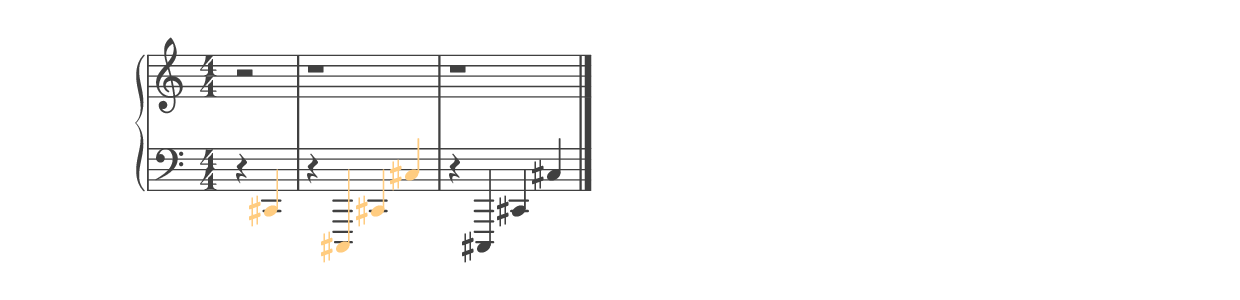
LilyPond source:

%% ----------------------------------------------------------------------------
%% Generated on: 2018 December 27
%% Note Name: C2#
%% Octave: 2
%% Clef: bass
%% Filename: 023-17-2-bass-C2#
%% ----------------------------------------------------------------------------

\version "2.19.82"

\include "../piano_note_colors.ly"

\header {
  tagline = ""
}

upper = {
  \clef treble
  \numericTimeSignature
  \override NoteHead.color = #colorized-note
  \override Stem.color = #colorized-note
  \override Accidental.color = #colorized-note
  % treble note in color
  r2
  % treble octave in color
  r1
  \override NoteHead.color = #default-black
  \override Stem.color = #default-black
  \override Accidental.color = #default-black
  % treble octave repeat in black
  r1
  \bar "|."
}

lower = {
  \clef bass
  \numericTimeSignature
  \override NoteHead.color = #colorized-note
  \override Stem.color = #colorized-note
  \override Accidental.color = #colorized-note
  % bass note in color
  r4 cis,4
  % bass octave in color
  r4 cis,,4 cis,4 cis4
  \override NoteHead.color = #default-black
  \override Stem.color = #default-black
  \override Accidental.color = #default-black
  % bass octave repeat in black
  r4 cis,,4 cis,4 cis4
}

\score {
  \new PianoStaff <<
    \context Score
    \applyContext #(override-color-for-all-grobs default-black)
    \time 4/4
    \partial 2
    \new Staff = upper { \upper }
    \new Staff = lower { \lower }
  >>
  \layout { }
  \midi { }
}